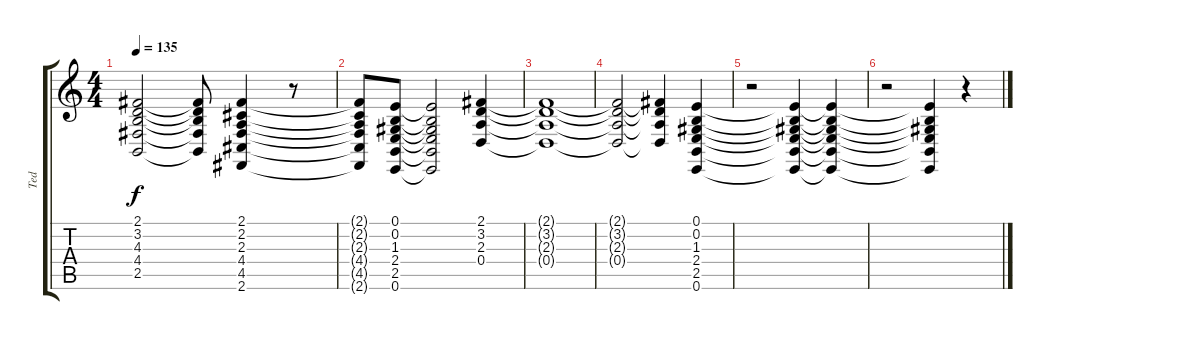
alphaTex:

\track ("Ted" "Ted") {instrument pad8sweep}
\staff {score tabs}
\tuning (E4 B3 G3 D3 A2 E2) {hide}
\ts (4 4)
\tempo 135
\clef g2
\ks c
(2.1{t} 3.2{t} 4.3{t} 4.4{t} 2.5{t}).2{dy f} (2.1{t} 3.2{t} 4.3{t} 4.4{t} 2.5{t}).8 (2.1 2.2 2.3 4.4 4.5 2.6).4 r.8 |
(2.1{t} 2.2{t} 2.3{t} 4.4{t} 4.5{t} 2.6{t}).8 (0.1 0.2 1.3 2.4 2.5 0.6).8 (0.1{t} 0.2{t} 1.3{t} 2.4{t} 2.5{t} 0.6{t}).2 (2.1 3.2 2.3 0.4).4 |
(2.1{t} 3.2{t} 2.3{t} 0.4{t}).1 |
(2.1{t} 3.2{t} 2.3{t} 0.4{t}).2 (2.1{t} 3.2{t} 2.3{t} 0.4{t}).4 (0.1 0.2 1.3 2.4 2.5 0.6).4 |
r.2 (0.1{t} 0.2{t} 1.3{t} 2.4{t} 2.5{t} 0.6{t}).4 (0.1{t} 0.2{t} 1.3{t} 2.4{t} 2.5{t} 0.6{t}).4 |
r.2 (0.1{t} 0.2{t} 1.3{t} 2.4{t} 2.5{t} 0.6{t}).4 r.4
